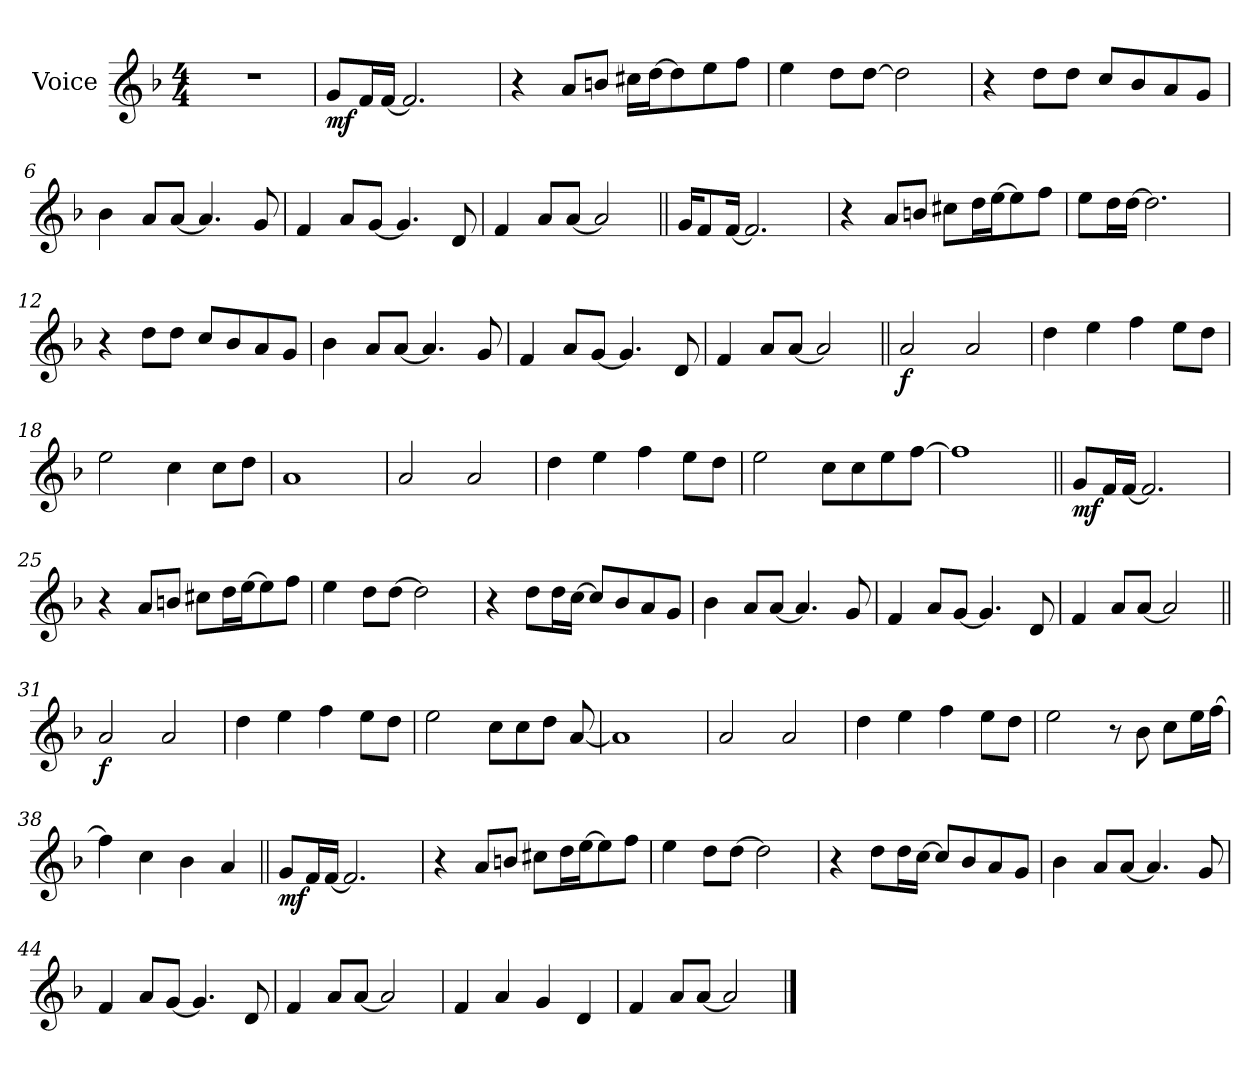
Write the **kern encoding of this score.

**kern	**dynam
*part1	*part1
*staff1	*staff1
*I"Voice	*
*I'Vc.	*
*clefG2	*
*k[b-]	*
*M4/4	*
*MM100	*
=1	=1
1r	.
=2	=2
!	!LO:DY:b
8gL	mf
16fL	.
[16fJJ	.
2.f]	.
=3	=3
4r	.
8aL	.
8bnJ	.
16cc#XLL	.
[16ddJ	.
8dd]	.
8ee	.
8ffJ	.
=4	=4
4ee	.
8ddL	.
[8ddJ	.
2dd]	.
=5	=5
4r	.
8ddL	.
8ddJ	.
8ccL	.
8b-	.
8a	.
8gJ	.
=6	=6
4b-	.
8aL	.
[8aJ	.
4.a]	.
8g	.
=7	=7
4f	.
8aL	.
[8gJ	.
4.g]	.
8d	.
=8	=8
4f	.
8aL	.
[8aJ	.
2a]	.
=9||	=9||
16gKL	.
8f	.
[16fJk	.
2.f]	.
=10	=10
4r	.
8aL	.
8bnJ	.
8cc#XL	.
16ddL	.
[16eeJ	.
8ee]	.
8ffJ	.
=11	=11
8eeL	.
16ddL	.
[16ddJJ	.
2.dd]	.
=12	=12
4r	.
8ddL	.
8ddJ	.
8ccL	.
8b-	.
8a	.
8gJ	.
=13	=13
4b-	.
8aL	.
[8aJ	.
4.a]	.
8g	.
=14	=14
4f	.
8aL	.
[8gJ	.
4.g]	.
8d	.
=15	=15
4f	.
8aL	.
[8aJ	.
2a]	.
=16||	=16||
!	!LO:DY:b
2a	f
2a	.
=17	=17
4dd	.
4ee	.
4ff	.
8eeL	.
8ddJ	.
=18	=18
2ee	.
4cc	.
8ccL	.
8ddJ	.
=19	=19
1a	.
=20	=20
2a	.
2a	.
=21	=21
4dd	.
4ee	.
4ff	.
8eeL	.
8ddJ	.
=22	=22
2ee	.
8ccL	.
8cc	.
8ee	.
[8ffJ	.
=23	=23
1ff]	.
=24||	=24||
!	!LO:DY:b
8gL	mf
16fL	.
[16fJJ	.
2.f]	.
=25	=25
4r	.
8aL	.
8bnJ	.
8cc#XL	.
16ddL	.
[16eeJ	.
8ee]	.
8ffJ	.
=26	=26
4ee	.
8ddL	.
[8ddJ	.
2dd]	.
=27	=27
4r	.
8ddL	.
16ddL	.
[16ccJJ	.
8ccL]	.
8b-	.
8a	.
8gJ	.
=28	=28
4b-	.
8aL	.
[8aJ	.
4.a]	.
8g	.
=29	=29
4f	.
8aL	.
[8gJ	.
4.g]	.
8d	.
=30	=30
4f	.
8aL	.
[8aJ	.
2a]	.
=31||	=31||
!	!LO:DY:b
2a	f
2a	.
=32	=32
4dd	.
4ee	.
4ff	.
8eeL	.
8ddJ	.
=33	=33
2ee	.
8ccL	.
8cc	.
8ddJ	.
[8a	.
=34	=34
1a]	.
=35	=35
2a	.
2a	.
=36	=36
4dd	.
4ee	.
4ff	.
8eeL	.
8ddJ	.
=37	=37
2ee	.
8r	.
8b-	.
8ccL	.
16eeL	.
[16ffJJ	.
=38	=38
4ff]	.
4cc	.
4b-	.
4a	.
=39||	=39||
!	!LO:DY:b
8gL	mf
16fL	.
[16fJJ	.
2.f]	.
=40	=40
4r	.
8aL	.
8bnJ	.
8cc#XL	.
16ddL	.
[16eeJ	.
8ee]	.
8ffJ	.
=41	=41
4ee	.
8ddL	.
[8ddJ	.
2dd]	.
=42	=42
4r	.
8ddL	.
16ddL	.
[16ccJJ	.
8ccL]	.
8b-	.
8a	.
8gJ	.
=43	=43
4b-	.
8aL	.
[8aJ	.
4.a]	.
8g	.
=44	=44
4f	.
8aL	.
[8gJ	.
4.g]	.
8d	.
=45	=45
4f	.
8aL	.
[8aJ	.
2a]	.
=46	=46
4f	.
4a	.
4g	.
4d	.
=47	=47
4f	.
8aL	.
[8aJ	.
2a]	.
==	==
*-	*-
